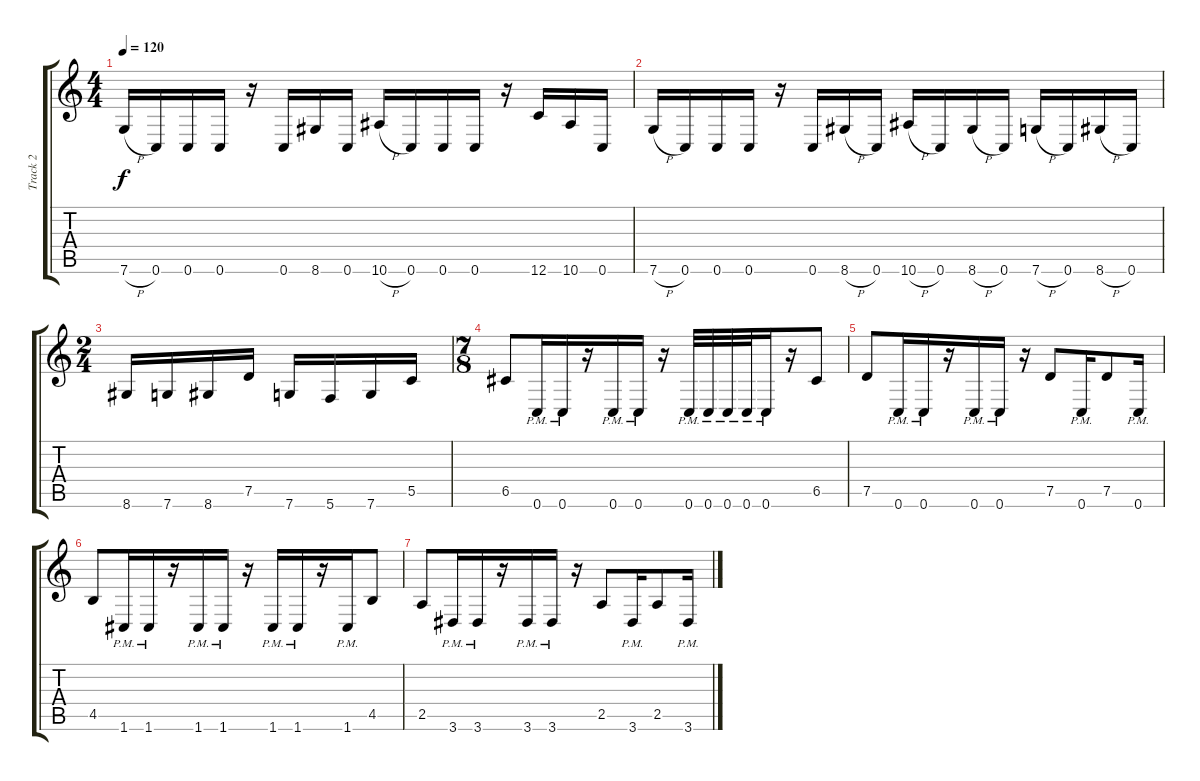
\track ("Track 2" "Track 2") {instrument distortionguitar}
\staff {score tabs}
\tuning (D4 A3 F3 C3 G2 C2) {hide}
\ts (4 4)
\tempo 120
\clef g2
\ks c
7.6{h}.16{dy f} 0.6.16 0.6.16 0.6.16 r.16 0.6.16 8.6.16 0.6.16 10.6{h}.16 0.6.16 0.6.16 0.6.16 r.16 12.6.16 10.6.16 0.6.16 |
7.6{h}.16 0.6.16 0.6.16 0.6.16 r.16 0.6.16 8.6{h}.16 0.6.16 10.6{h}.16 0.6.16 8.6{h}.16 0.6.16 7.6{h}.16 0.6.16 8.6{h}.16 0.6.16 |
\ts (2 4)
8.6.16 7.6.16 8.6.16 7.5.16 7.6.16 5.6.16 7.6.16 5.5.16 |
\ts (7 8)
6.5.8 0.6{pm}.16 0.6{pm}.16 r.16 0.6{pm}.16 0.6{pm}.16 r.16 0.6{pm}.32 0.6{pm}.32 0.6{pm}.32 0.6{pm}.32 0.6{pm}.16 r.16 6.5.8 |
7.5.8 0.6{pm}.16 0.6{pm}.16 r.16 0.6{pm}.16 0.6{pm}.16 r.16 7.5.8 0.6{pm}.16 7.5.8 0.6{pm}.16 |
4.5.8 1.6{pm}.16 1.6{pm}.16 r.16 1.6{pm}.16 1.6{pm}.16 r.16 1.6{pm}.16 1.6{pm}.16 r.16 1.6{pm}.16 4.5.8 |
2.5.8 3.6{pm}.16 3.6{pm}.16 r.16 3.6{pm}.16 3.6{pm}.16 r.16 2.5.8 3.6{pm}.16 2.5.8 3.6{pm}.16
